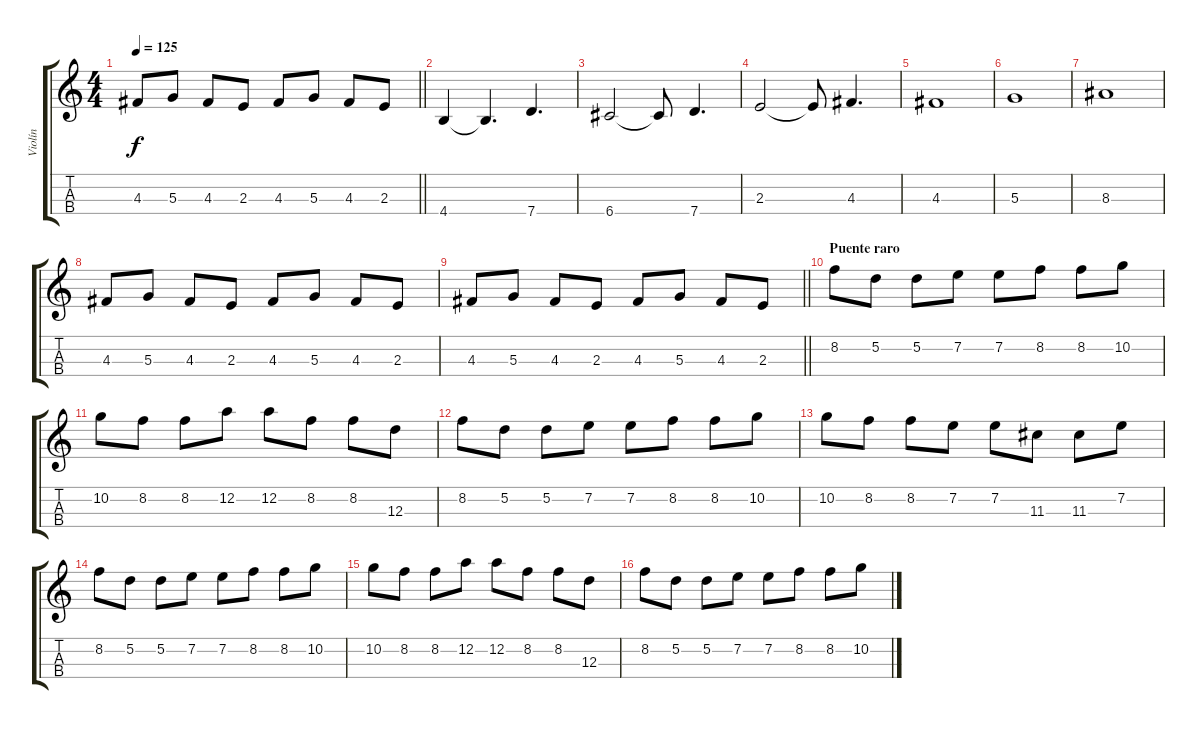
\track ("Violín" "Violín") {instrument violin}
\staff {score tabs}
\tuning (E5 A4 D4 G3) {hide}
\ts (4 4)
\tempo 125
\clef g2
\barLineRight lightlight
\ks c
4.3.8{dy f} 5.3.8 4.3.8 2.3.8 4.3.8 5.3.8 4.3.8 2.3.8 |
4.4.4 4.4{t}.4{d} 7.4.4{d} |
6.4.2 6.4{t}.8 7.4.4{d} |
2.3.2 2.3{t}.8 4.3.4{d} |
4.3.1 |
5.3.1 |
8.3.1 |
4.3.8 5.3.8 4.3.8 2.3.8 4.3.8 5.3.8 4.3.8 2.3.8 |
\barLineRight lightlight
4.3.8 5.3.8 4.3.8 2.3.8 4.3.8 5.3.8 4.3.8 2.3.8 |
\section ("" "Puente raro")
8.2.8 5.2.8 5.2.8 7.2.8 7.2.8 8.2.8 8.2.8 10.2.8 |
10.2.8 8.2.8 8.2.8 12.2.8 12.2.8 8.2.8 8.2.8 12.3.8 |
8.2.8 5.2.8 5.2.8 7.2.8 7.2.8 8.2.8 8.2.8 10.2.8 |
10.2.8 8.2.8 8.2.8 7.2.8 7.2.8 11.3.8 11.3.8 7.2.8 |
8.2.8 5.2.8 5.2.8 7.2.8 7.2.8 8.2.8 8.2.8 10.2.8 |
10.2.8 8.2.8 8.2.8 12.2.8 12.2.8 8.2.8 8.2.8 12.3.8 |
8.2.8 5.2.8 5.2.8 7.2.8 7.2.8 8.2.8 8.2.8 10.2.8
